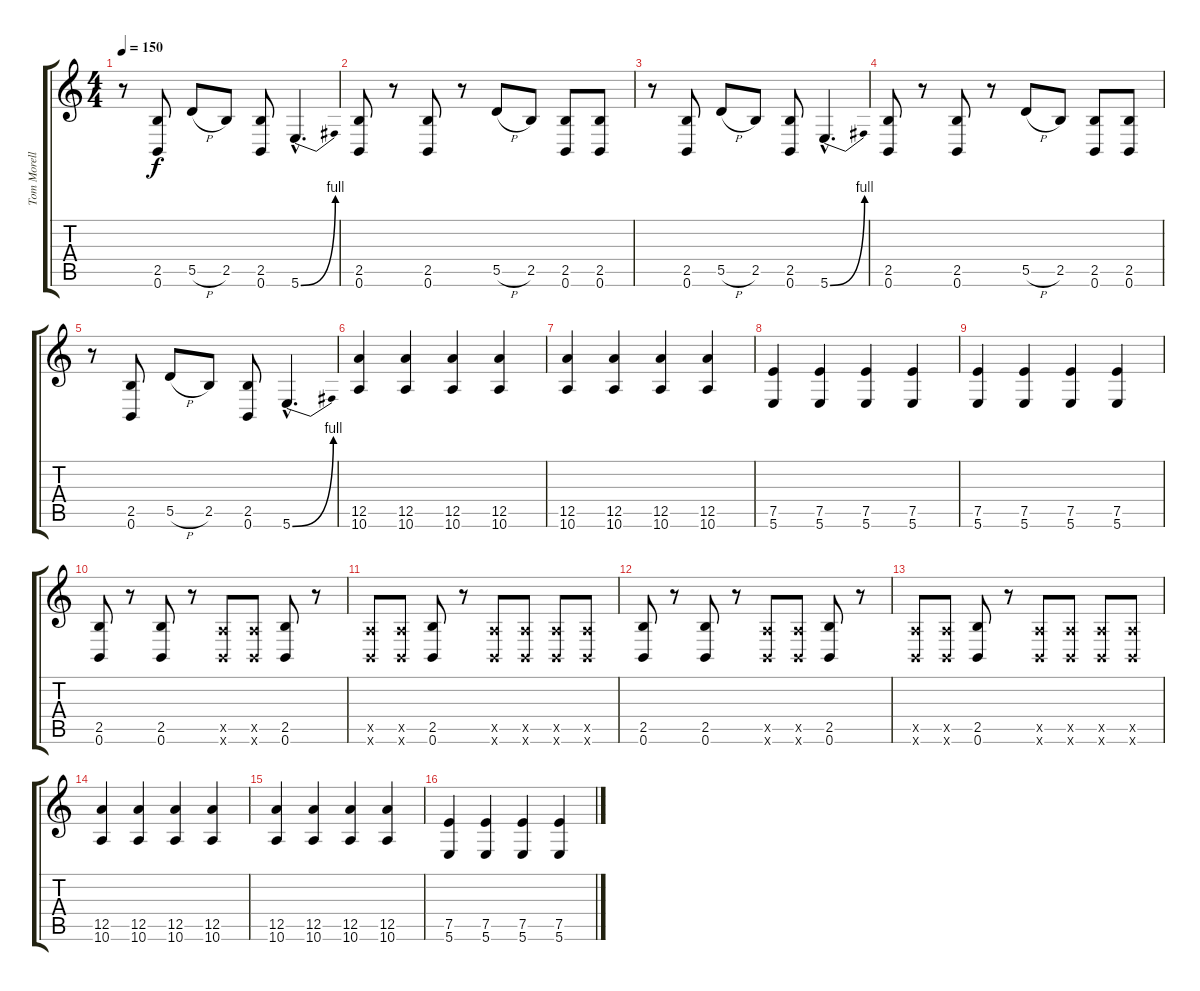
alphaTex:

\track ("Tom Morello" "Tom Morell") {instrument overdrivenguitar}
\staff {score tabs}
\tuning (E4 B3 G3 D3 A2 B1) {hide}
\ts (4 4)
\tempo 150
\clef g2
\ks c
r.8{dy f} (2.5 0.6).8 5.5{h}.8 2.5.8 (2.5 0.6).8 5.6{be (bend 0 0 60 4) hac}.4{d} |
(2.5 0.6).8 r.8 (2.5 0.6).8 r.8 5.5{h}.8 2.5.8 (2.5 0.6).8 (2.5 0.6).8 |
r.8 (2.5 0.6).8 5.5{h}.8 2.5.8 (2.5 0.6).8 5.6{be (bend 0 0 60 4) hac}.4{d} |
(2.5 0.6).8 r.8 (2.5 0.6).8 r.8 5.5{h}.8 2.5.8 (2.5 0.6).8 (2.5 0.6).8 |
r.8 (2.5 0.6).8 5.5{h}.8 2.5.8 (2.5 0.6).8 5.6{be (bend 0 0 60 4) hac}.4{d} |
(12.5 10.6).4 (12.5 10.6).4 (12.5 10.6).4 (12.5 10.6).4 |
(12.5 10.6).4 (12.5 10.6).4 (12.5 10.6).4 (12.5 10.6).4 |
(7.5 5.6).4 (7.5 5.6).4 (7.5 5.6).4 (7.5 5.6).4 |
(7.5 5.6).4 (7.5 5.6).4 (7.5 5.6).4 (7.5 5.6).4 |
(2.5 0.6).8{instrument overdrivenguitar} r.8 (2.5 0.6).8 r.8 (0.5{x} 0.6{x}).8 (0.5{x} 0.6{x}).8 (2.5 0.6).8 r.8 |
(0.5{x} 0.6{x}).8 (0.5{x} 0.6{x}).8 (2.5 0.6).8 r.8 (0.5{x} 0.6{x}).8 (0.5{x} 0.6{x}).8 (0.5{x} 0.6{x}).8 (0.5{x} 0.6{x}).8 |
(2.5 0.6).8 r.8 (2.5 0.6).8 r.8 (0.5{x} 0.6{x}).8 (0.5{x} 0.6{x}).8 (2.5 0.6).8 r.8 |
(0.5{x} 0.6{x}).8 (0.5{x} 0.6{x}).8 (2.5 0.6).8 r.8 (0.5{x} 0.6{x}).8 (0.5{x} 0.6{x}).8 (0.5{x} 0.6{x}).8 (0.5{x} 0.6{x}).8 |
(12.5 10.6).4 (12.5 10.6).4 (12.5 10.6).4 (12.5 10.6).4 |
(12.5 10.6).4 (12.5 10.6).4 (12.5 10.6).4 (12.5 10.6).4 |
(7.5 5.6).4 (7.5 5.6).4 (7.5 5.6).4 (7.5 5.6).4
